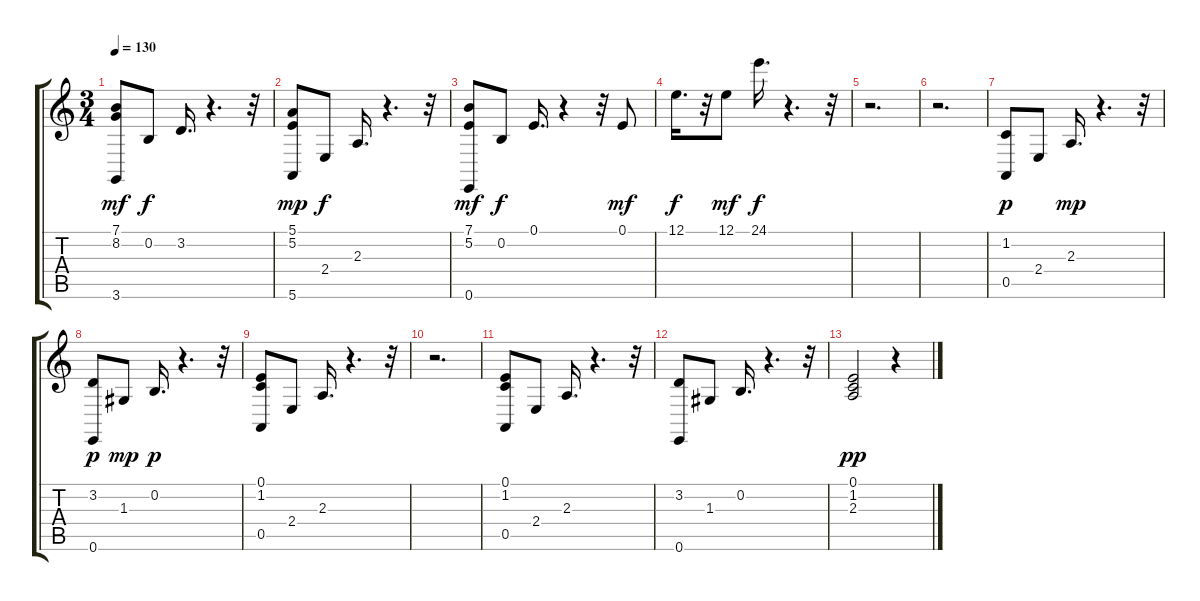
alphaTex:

\track (" " " ") {instrument acousticgrandpiano}
\staff {score tabs}
\tuning (E4 B3 G3 D3 A2 E2) {hide}
\ts (3 4)
\tempo 130
\clef g2
\ks c
(7.1 8.2 3.6).8{dy mf} 0.2.8{dy f} 3.2.16{d} r.4{d} r.32 |
(5.1 5.2 5.6).8{dy mp} 2.4.8{dy f} 2.3.16{d} r.4{d} r.32 |
(7.1 5.2 0.6).8{dy mf} 0.2.8{dy f} 0.1.16{d} r.4 r.32 0.1.8{dy mf} |
12.1.16{d dy f} r.32 12.1.8{dy mf} 24.1.16{d dy f} r.4{d} r.32 |
r.2{d} |
r.2{d} |
(1.2 0.5).8{dy p} 2.4.8 2.3.16{d dy mp} r.4{d} r.32 |
(3.2 0.6).8{dy p} 1.3.8{dy mp} 0.2.16{d dy p} r.4{d} r.32 |
(0.1 1.2 0.5).8 2.4.8 2.3.16{d} r.4{d} r.32 |
r.2{d} |
(0.1 1.2 0.5).8 2.4.8 2.3.16{d} r.4{d} r.32 |
(3.2 0.6).8 1.3.8 0.2.16{d} r.4{d} r.32 |
(0.1 1.2 2.3).2{dy pp} r.4
